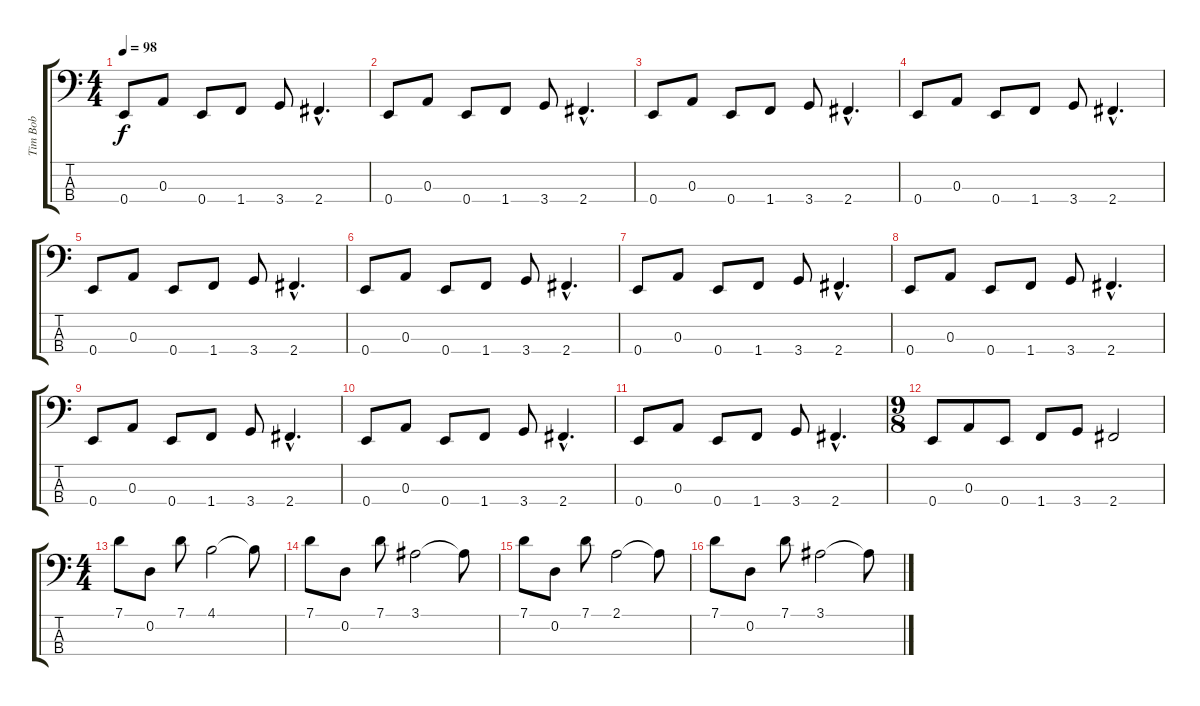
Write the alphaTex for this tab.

\track ("Tim Bob" "Tim Bob") {instrument slapbass1}
\staff {score tabs}
\tuning (G2 D2 A1 E1) {hide}
\ts (4 4)
\tempo 98
\clef f4
\ks c
0.4.8{dy f} 0.3.8 0.4.8 1.4.8 3.4.8 2.4{hac}.4{d} |
0.4.8 0.3.8 0.4.8 1.4.8 3.4.8 2.4{hac}.4{d} |
0.4.8 0.3.8 0.4.8 1.4.8 3.4.8 2.4{hac}.4{d} |
0.4.8 0.3.8 0.4.8 1.4.8 3.4.8 2.4{hac}.4{d} |
0.4.8 0.3.8 0.4.8 1.4.8 3.4.8 2.4{hac}.4{d} |
0.4.8 0.3.8 0.4.8 1.4.8 3.4.8 2.4{hac}.4{d} |
0.4.8 0.3.8 0.4.8 1.4.8 3.4.8 2.4{hac}.4{d} |
0.4.8 0.3.8 0.4.8 1.4.8 3.4.8 2.4{hac}.4{d} |
0.4.8 0.3.8 0.4.8 1.4.8 3.4.8 2.4{hac}.4{d} |
0.4.8 0.3.8 0.4.8 1.4.8 3.4.8 2.4{hac}.4{d} |
0.4.8 0.3.8 0.4.8 1.4.8 3.4.8 2.4{hac}.4{d} |
\ts (9 8)
0.4.8 0.3.8 0.4.8 1.4.8 3.4.8 2.4.2 |
\ts (4 4)
7.1.8 0.2.8 7.1.8 4.1.2 4.1{t}.8 |
7.1.8 0.2.8 7.1.8 3.1.2 3.1{t}.8 |
7.1.8 0.2.8 7.1.8 2.1.2 2.1{t}.8 |
7.1.8 0.2.8 7.1.8 3.1.2 3.1{t}.8
